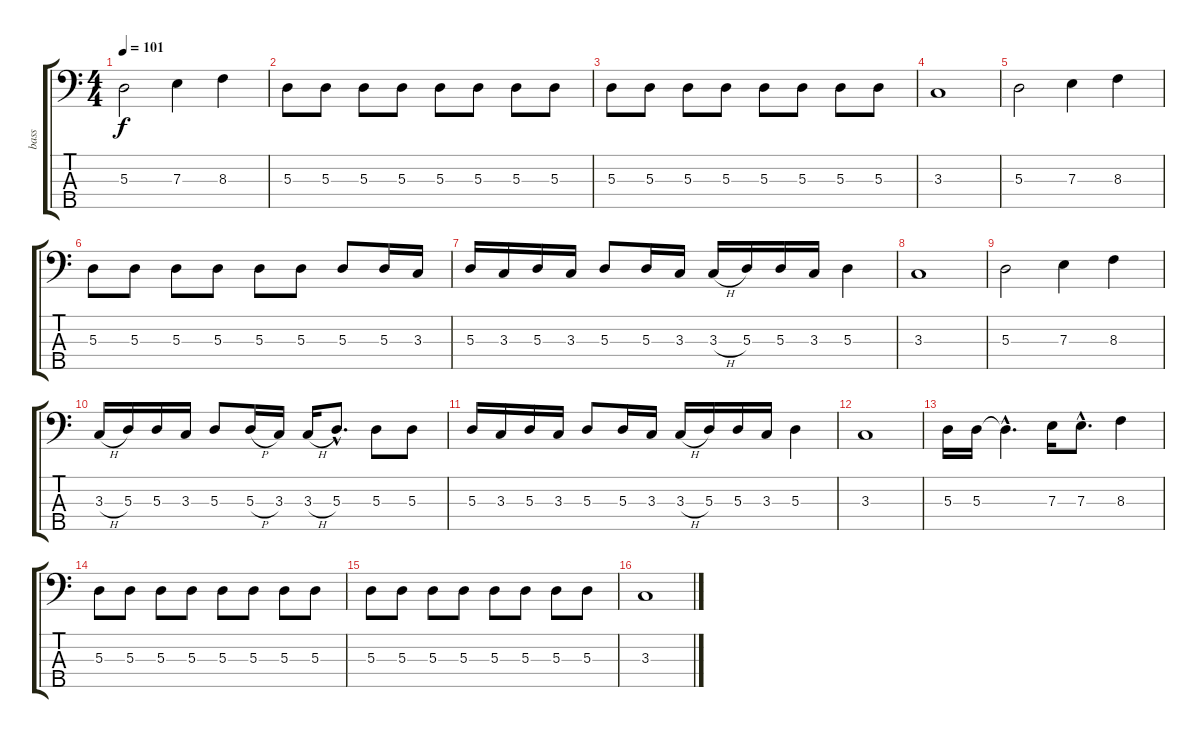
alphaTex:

\track ("bass" "bass") {instrument electricbassfinger}
\staff {score tabs}
\tuning (G2 D2 A1 E1 B0) {hide}
\ts (4 4)
\tempo 101
\clef f4
\ks c
5.3.2{dy f} 7.3.4 8.3.4 |
5.3.8 5.3.8 5.3.8 5.3.8 5.3.8 5.3.8 5.3.8 5.3.8 |
5.3.8 5.3.8 5.3.8 5.3.8 5.3.8 5.3.8 5.3.8 5.3.8 |
3.3.1 |
5.3.2 7.3.4 8.3.4 |
5.3.8 5.3.8 5.3.8 5.3.8 5.3.8 5.3.8 5.3.8 5.3.16 3.3.16 |
5.3.16 3.3.16 5.3.16 3.3.16 5.3.8 5.3.16 3.3.16 3.3{h}.16 5.3.16 5.3.16 3.3.16 5.3.4 |
3.3.1 |
5.3.2 7.3.4 8.3.4 |
3.3{h}.16 5.3.16 5.3.16 3.3.16 5.3.8 5.3{h}.16 3.3.16 3.3{h}.16 5.3{hac}.8{d} 5.3.8 5.3.8 |
5.3.16 3.3.16 5.3.16 3.3.16 5.3.8 5.3.16 3.3.16 3.3{h}.16 5.3.16 5.3.16 3.3.16 5.3.4 |
3.3.1 |
5.3.16 5.3.16 5.3{hac t}.4{d} 7.3.16 7.3{hac}.8{d} 8.3.4 |
5.3.8 5.3.8 5.3.8 5.3.8 5.3.8 5.3.8 5.3.8 5.3.8 |
5.3.8 5.3.8 5.3.8 5.3.8 5.3.8 5.3.8 5.3.8 5.3.8 |
3.3.1
